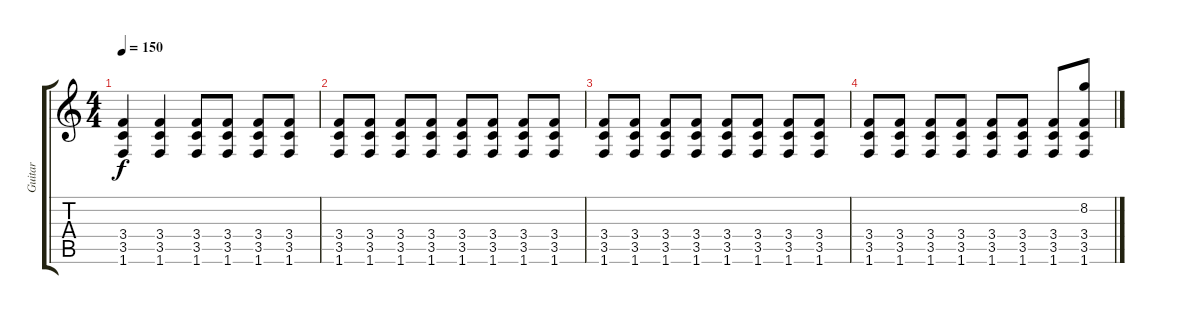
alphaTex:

\track ("Guitar" "Guitar") {instrument distortionguitar}
\staff {score tabs}
\tuning (E4 B3 G3 D3 A2 E2) {hide}
\ts (4 4)
\tempo 150
\clef g2
\ks c
(3.4 3.5 1.6).4{dy f} (3.4 3.5 1.6).4 (3.4 3.5 1.6).8 (3.4 3.5 1.6).8 (3.4 3.5 1.6).8 (3.4 3.5 1.6).8 |
(3.4 3.5 1.6).8 (3.4 3.5 1.6).8 (3.4 3.5 1.6).8 (3.4 3.5 1.6).8 (3.4 3.5 1.6).8 (3.4 3.5 1.6).8 (3.4 3.5 1.6).8 (3.4 3.5 1.6).8 |
(3.4 3.5 1.6).8 (3.4 3.5 1.6).8 (3.4 3.5 1.6).8 (3.4 3.5 1.6).8 (3.4 3.5 1.6).8 (3.4 3.5 1.6).8 (3.4 3.5 1.6).8 (3.4 3.5 1.6).8 |
(3.4 3.5 1.6).8 (3.4 3.5 1.6).8 (3.4 3.5 1.6).8 (3.4 3.5 1.6).8 (3.4 3.5 1.6).8 (3.4 3.5 1.6).8 (3.4 3.5 1.6).8 (8.2 3.4 3.5 1.6).8
